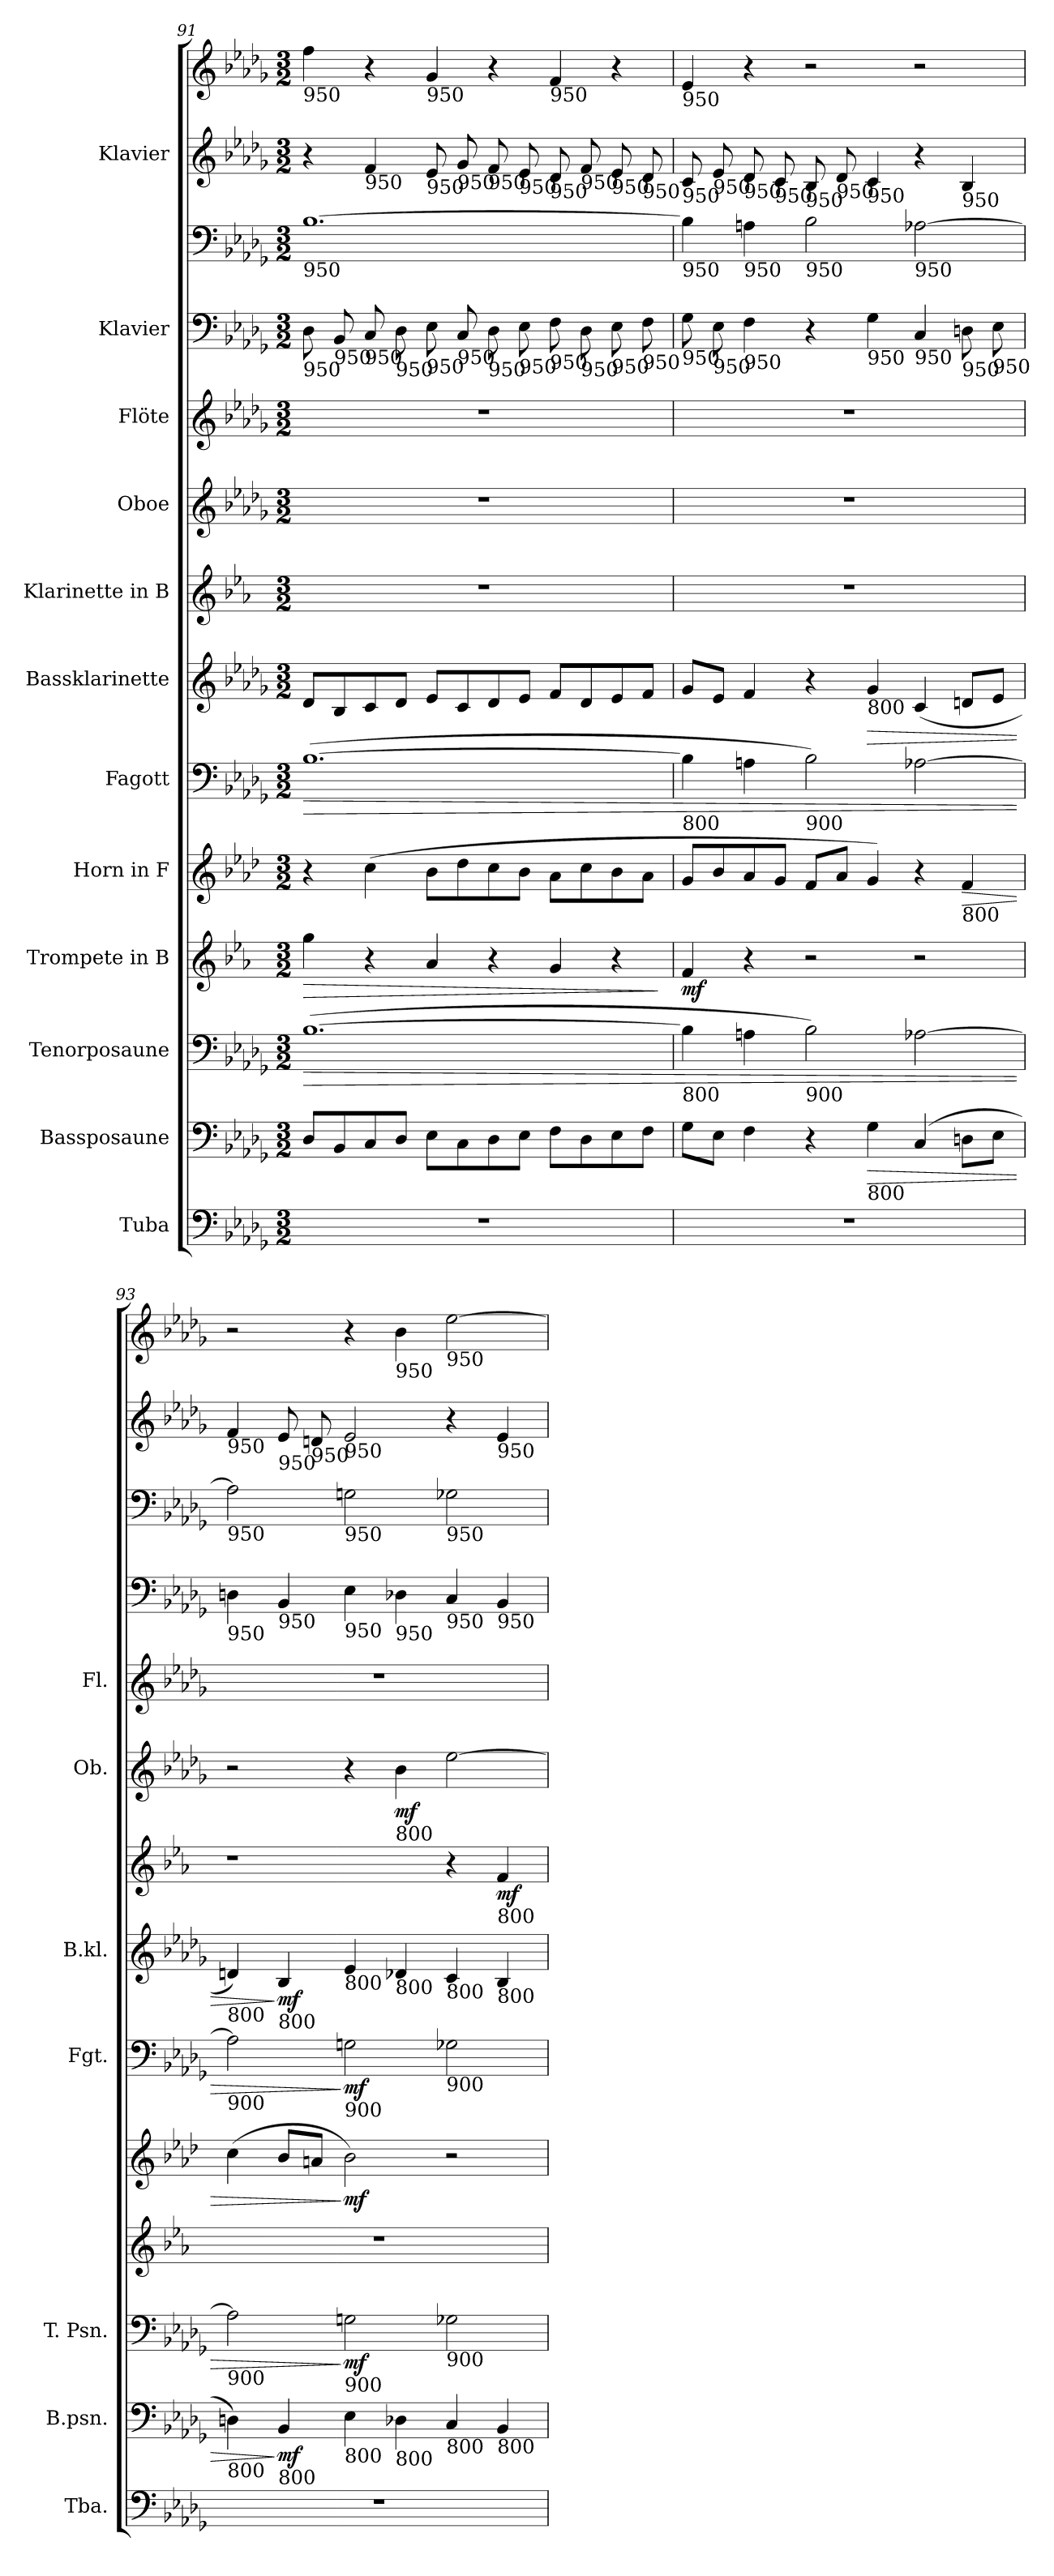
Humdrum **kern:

**kern	**kern	**dynam	**kern	**dynam	**kern	**dynam	**kern	**dynam	**kern	**dynam	**kern	**dynam	**kern	**dynam	**kern	**dynam	**kern	**kern	**kern	**kern	**kern
*part12	*part11	*part11	*part10	*part10	*part9	*part9	*part8	*part8	*part7	*part7	*part6	*part6	*part5	*part5	*part4	*part4	*part3	*part2	*part2	*part1	*part1
*staff14	*staff13	*staff13	*staff12	*staff12	*staff11	*staff11	*staff10	*staff10	*staff9	*staff9	*staff8	*staff8	*staff7	*staff7	*staff6	*staff6	*staff5	*staff4	*staff3	*staff2	*staff1
*I"Tuba	*I"Bassposaune	*	*I"Tenorposaune	*	*I"Trompete in B	*	*I"Horn in F	*	*I"Fagott	*	*I"Bassklarinette	*	*I"Klarinette in B	*	*I"Oboe	*	*I"Flöte	*I"Klavier	*	*I"Klavier	*
*I'Tba.	*I'B.psn.	*	*I'T. Psn.	*	*	*	*	*	*I'Fgt.	*	*I'B.kl.	*	*	*	*I'Ob.	*	*I'Fl.	*	*	*	*
*clefF4	*clefF4	*	*clefF4	*	*clefG2	*	*clefG2	*	*clefF4	*	*clefG2	*	*clefG2	*	*clefG2	*	*clefG2	*clefF4	*clefF4	*clefG2	*clefG2
*	*	*	*	*	*ITrd1c2	*	*ITrd4c7	*	*	*	*ITrd8c14	*	*ITrd1c2	*	*	*	*	*	*	*	*
*k[b-e-a-d-g-]	*k[b-e-a-d-g-]	*	*k[b-e-a-d-g-]	*	*k[b-e-a-d-g-]	*	*k[b-e-a-d-g-]	*	*k[b-e-a-d-g-]	*	*k[b-e-a-d-g-]	*	*k[b-e-a-d-g-]	*	*k[b-e-a-d-g-]	*	*k[b-e-a-d-g-]	*k[b-e-a-d-g-]	*k[b-e-a-d-g-]	*k[b-e-a-d-g-]	*k[b-e-a-d-g-]
*M3/2	*M3/2	*	*M3/2	*	*M3/2	*	*M3/2	*	*M3/2	*	*M3/2	*	*M3/2	*	*M3/2	*	*M3/2	*M3/2	*M3/2	*M3/2	*M3/2
=91	=91	=91	=91	=91	=91	=91	=91	=91	=91	=91	=91	=91	=91	=91	=91	=91	=91	=91	=91	=91	=91
!	!	!	!	!	!	!	!	!	!	!	!	!	!	!	!	!	!	!	!	!	!LO:TX:b:t=950
!	!	!	!	!	!	!	!	!	!	!	!	!	!	!	!	!	!	!	!LO:TX:b:t=950	!	!
!	!	!	!	!	!	!	!	!	!	!	!	!	!	!	!	!	!	!LO:TX:b:t=950	!	!	!
!	!	!	!	!LO:HP:b	!	!LO:HP:b	!	!	!	!LO:HP:b	!	!	!	!	!	!	!	!	!	!	!
1.r	8D-/L	.	(>[1.B-	>	4ff\	>	4r	.	(>[1.B-	>	8D-/L	.	1.r	.	1.r	.	1.r	8D-\	[1.B-	4r	4ff\
!	!	!	!	!	!	!	!	!	!	!	!	!	!	!	!	!	!	!LO:TX:b:t=950	!	!	!
.	8BB-/	.	.	.	.	.	.	.	.	.	8BB-/	.	.	.	.	.	.	8BB-/	.	.	.
!	!	!	!	!	!	!	!	!	!	!	!	!	!	!	!	!	!	!	!	!LO:TX:b:t=950	!
!	!	!	!	!	!	!	!	!	!	!	!	!	!	!	!	!	!	!LO:TX:b:t=950	!	!	!
.	8C/	.	.	.	4r	.	(>4f\	.	.	.	8C/	.	.	.	.	.	.	8C/	.	4f/	4r
!	!	!	!	!	!	!	!	!	!	!	!	!	!	!	!	!	!	!LO:TX:b:t=950	!	!	!
.	8D-/J	.	.	.	.	.	.	.	.	.	8D-/J	.	.	.	.	.	.	8D-\	.	.	.
!	!	!	!	!	!	!	!	!	!	!	!	!	!	!	!	!	!	!	!	!	!LO:TX:b:t=950
!	!	!	!	!	!	!	!	!	!	!	!	!	!	!	!	!	!	!	!	!LO:TX:b:t=950	!
!	!	!	!	!	!	!	!	!	!	!	!	!	!	!	!	!	!	!LO:TX:b:t=950	!	!	!
.	8E-\L	.	.	.	4g-/	.	8e-\L	.	.	.	8E-/L	.	.	.	.	.	.	8E-\	.	8e-/	4g-/
!	!	!	!	!	!	!	!	!	!	!	!	!	!	!	!	!	!	!	!	!LO:TX:b:t=950	!
!	!	!	!	!	!	!	!	!	!	!	!	!	!	!	!	!	!	!LO:TX:b:t=950	!	!	!
.	8C\	.	.	.	.	.	8g-\	.	.	.	8C/	.	.	.	.	.	.	8C/	.	8g-/	.
!	!	!	!	!	!	!	!	!	!	!	!	!	!	!	!	!	!	!	!	!LO:TX:b:t=950	!
!	!	!	!	!	!	!	!	!	!	!	!	!	!	!	!	!	!	!LO:TX:b:t=950	!	!	!
.	8D-\	.	.	.	4r	.	8f\	.	.	.	8D-/	.	.	.	.	.	.	8D-\	.	8f/	4r
!	!	!	!	!	!	!	!	!	!	!	!	!	!	!	!	!	!	!	!	!LO:TX:b:t=950	!
!	!	!	!	!	!	!	!	!	!	!	!	!	!	!	!	!	!	!LO:TX:b:t=950	!	!	!
.	8E-\J	.	.	.	.	.	8e-\J	.	.	.	8E-/J	.	.	.	.	.	.	8E-\	.	8e-/	.
!	!	!	!	!	!	!	!	!	!	!	!	!	!	!	!	!	!	!	!	!	!LO:TX:b:t=950
!	!	!	!	!	!	!	!	!	!	!	!	!	!	!	!	!	!	!	!	!LO:TX:b:t=950	!
!	!	!	!	!	!	!	!	!	!	!	!	!	!	!	!	!	!	!LO:TX:b:t=950	!	!	!
.	8F\L	.	.	.	4f/	.	8d-\L	.	.	.	8F/L	.	.	.	.	.	.	8F\	.	8d-/	4f/
!	!	!	!	!	!	!	!	!	!	!	!	!	!	!	!	!	!	!	!	!LO:TX:b:t=950	!
!	!	!	!	!	!	!	!	!	!	!	!	!	!	!	!	!	!	!LO:TX:b:t=950	!	!	!
.	8D-\	.	.	.	.	.	8f\	.	.	.	8D-/	.	.	.	.	.	.	8D-\	.	8f/	.
!	!	!	!	!	!	!	!	!	!	!	!	!	!	!	!	!	!	!	!	!LO:TX:b:t=950	!
!	!	!	!	!	!	!	!	!	!	!	!	!	!	!	!	!	!	!LO:TX:b:t=950	!	!	!
.	8E-\	.	.	.	4r	.	8e-\	.	.	.	8E-/	.	.	.	.	.	.	8E-\	.	8e-/	4r
!	!	!	!	!	!	!	!	!	!	!	!	!	!	!	!	!	!	!	!	!LO:TX:b:t=950	!
!	!	!	!	!	!	!	!	!	!	!	!	!	!	!	!	!	!	!LO:TX:b:t=950	!	!	!
.	8F\J	.	.	.	.	.	8d-\J	.	.	.	8F/J	.	.	.	.	.	.	8F\	.	8d-/	.
.	.	.	.	.	.	]	.	.	.	.	.	.	.	.	.	.	.	.	.	.	.
=92	=92	=92	=92	=92	=92	=92	=92	=92	=92	=92	=92	=92	=92	=92	=92	=92	=92	=92	=92	=92	=92
!	!	!	!	!	!	!	!	!	!	!	!	!	!	!	!	!	!	!	!	!	!LO:TX:b:t=950
!	!	!	!	!	!	!	!	!	!	!	!	!	!	!	!	!	!	!	!	!LO:TX:b:t=950	!
!	!	!	!	!	!	!	!	!	!	!	!	!	!	!	!	!	!	!	!LO:TX:b:t=950	!	!
!	!	!	!	!	!	!	!	!	!	!	!	!	!	!	!	!	!	!LO:TX:b:t=950	!	!	!
!	!	!	!	!	!	!	!	!	!LO:TX:b:t=800	!	!	!	!	!	!	!	!	!	!	!	!
!	!	!	!LO:TX:b:t=800	!	!	!	!	!	!	!	!	!	!	!	!	!	!	!	!	!	!
!	!	!	!	!	!	!LO:DY:b	!	!	!	!	!	!	!	!	!	!	!	!	!	!	!
1.r	8G-\L	.	4B-\]	.	4e-/	mf	8c/L	.	4B-\]	.	8G-/L	.	1.r	.	1.r	.	1.r	8G-\	4B-\]	8c/	4e-/
!	!	!	!	!	!	!	!	!	!	!	!	!	!	!	!	!	!	!	!	!LO:TX:b:t=950	!
!	!	!	!	!	!	!	!	!	!	!	!	!	!	!	!	!	!	!LO:TX:b:t=950	!	!	!
.	8E-\J	.	.	.	.	.	8e-/	.	.	.	8E-/J	.	.	.	.	.	.	8E-\	.	8e-/	.
!	!	!	!	!	!	!	!	!	!	!	!	!	!	!	!	!	!	!	!	!LO:TX:b:t=950	!
!	!	!	!	!	!	!	!	!	!	!	!	!	!	!	!	!	!	!	!LO:TX:b:t=950	!	!
!	!	!	!	!	!	!	!	!	!	!	!	!	!	!	!	!	!	!LO:TX:b:t=950	!	!	!
.	4F\	.	4An\	.	4r	.	8d-/	.	4An\	.	4F/	.	.	.	.	.	.	4F\	4An\	8d-/	4r
!	!	!	!	!	!	!	!	!	!	!	!	!	!	!	!	!	!	!	!	!LO:TX:b:t=950	!
.	.	.	.	.	.	.	8c/J	.	.	.	.	.	.	.	.	.	.	.	.	8c/	.
!	!	!	!	!	!	!	!	!	!	!	!	!	!	!	!	!	!	!	!	!LO:TX:b:t=950	!
!	!	!	!	!	!	!	!	!	!	!	!	!	!	!	!	!	!	!	!LO:TX:b:t=950	!	!
!	!	!	!	!	!	!	!	!	!LO:TX:b:t=900	!	!	!	!	!	!	!	!	!	!	!	!
!	!	!	!LO:TX:b:t=900	!	!	!	!	!	!	!	!	!	!	!	!	!	!	!	!	!	!
.	4r	.	2B-\)	.	2r	.	8B-/L	.	2B-\)	.	4r	.	.	.	.	.	.	4r	2B-\	8B-/	2r
!	!	!	!	!	!	!	!	!	!	!	!	!	!	!	!	!	!	!	!	!LO:TX:b:t=950	!
.	.	.	.	.	.	.	8d-/J	.	.	.	.	.	.	.	.	.	.	.	.	8d-/	.
!	!	!	!	!	!	!	!	!	!	!	!	!	!	!	!	!	!	!	!	!LO:TX:b:t=950	!
!	!	!	!	!	!	!	!	!	!	!	!	!	!	!	!	!	!	!LO:TX:b:t=950	!	!	!
!	!	!	!	!	!	!	!	!	!	!	!LO:TX:b:t=800	!	!	!	!	!	!	!	!	!	!
!	!LO:TX:b:t=800	!	!	!	!	!	!	!	!	!	!	!	!	!	!	!	!	!	!	!	!
!	!	!LO:HP:b	!	!	!	!	!	!	!	!	!	!LO:HP:b	!	!	!	!	!	!	!	!	!
.	4G-\	>	.	.	.	.	4c/)	.	.	.	4G-/	>	.	.	.	.	.	4G-\	.	4c/	.
!	!	!	!	!	!	!	!	!	!	!	!	!	!	!	!	!	!	!	!LO:TX:b:t=950	!	!
!	!	!	!	!	!	!	!	!	!	!	!	!	!	!	!	!	!	!LO:TX:b:t=950	!	!	!
.	(>4C/	.	[2A-X\	.	2r	.	4r	.	[2A-X\	.	(<4C/	.	.	.	.	.	.	4C/	[2A-X\	4r	2r
!	!	!	!	!	!	!	!	!	!	!	!	!	!	!	!	!	!	!	!	!LO:TX:b:t=950	!
!	!	!	!	!	!	!	!	!	!	!	!	!	!	!	!	!	!	!LO:TX:b:t=950	!	!	!
!	!	!	!	!	!	!	!LO:TX:b:t=800	!	!	!	!	!	!	!	!	!	!	!	!	!	!
!	!	!	!	!	!	!	!	!LO:HP:b	!	!	!	!	!	!	!	!	!	!	!	!	!
.	8Dn\L	.	.	.	.	.	4B-/	>	.	.	8Dn/L	.	.	.	.	.	.	8Dn\	.	4B-/	.
!	!	!	!	!	!	!	!	!	!	!	!	!	!	!	!	!	!	!LO:TX:b:t=950	!	!	!
.	8E-\J	.	.	.	.	.	.	.	.	.	8E-/J	.	.	.	.	.	.	8E-\	.	.	.
=93	=93	=93	=93	=93	=93	=93	=93	=93	=93	=93	=93	=93	=93	=93	=93	=93	=93	=93	=93	=93	=93
!	!	!	!	!	!	!	!	!	!	!	!	!	!	!	!	!	!	!	!	!LO:TX:b:t=950	!
!	!	!	!	!	!	!	!	!	!	!	!	!	!	!	!	!	!	!	!LO:TX:b:t=950	!	!
!	!	!	!	!	!	!	!	!	!	!	!	!	!	!	!	!	!	!LO:TX:b:t=950	!	!	!
!	!	!	!	!	!	!	!	!	!	!	!LO:TX:b:t=800	!	!	!	!	!	!	!	!	!	!
!	!	!	!	!	!	!	!	!	!LO:TX:b:t=900	!	!	!	!	!	!	!	!	!	!	!	!
!	!	!	!LO:TX:b:t=900	!	!	!	!	!	!	!	!	!	!	!	!	!	!	!	!	!	!
!	!LO:TX:b:t=800	!	!	!	!	!	!	!	!	!	!	!	!	!	!	!	!	!	!	!	!
1.r	4Dn\)	.	2A-\]	.	1.r	.	(>4f\	.	2A-\]	.	4Dn/)	.	1r	.	2r	.	1.r	4Dn\	2A-\]	4f/	2r
!	!	!	!	!	!	!	!	!	!	!	!	!	!	!	!	!	!	!	!	!LO:TX:b:t=950	!
!	!	!	!	!	!	!	!	!	!	!	!	!	!	!	!	!	!	!LO:TX:b:t=950	!	!	!
!	!	!	!	!	!	!	!	!	!	!	!LO:TX:b:t=800	!	!	!	!	!	!	!	!	!	!
!	!LO:TX:b:t=800	!	!	!	!	!	!	!	!	!	!	!	!	!	!	!	!	!	!	!	!
!	!	!LO:DY:n=1:b	!	!	!	!	!	!	!	!	!	!LO:DY:n=1:b	!	!	!	!	!	!	!	!	!
.	4BB-/	] mf	.	.	.	.	8e-/L	.	.	.	4BB-/	] mf	.	.	.	.	.	4BB-/	.	8e-/	.
!	!	!	!	!	!	!	!	!	!	!	!	!	!	!	!	!	!	!	!	!LO:TX:b:t=950	!
.	.	.	.	.	.	.	8dn/J	.	.	.	.	.	.	.	.	.	.	.	.	8dn/	.
!	!	!	!	!	!	!	!	!	!	!	!	!	!	!	!	!	!	!	!	!LO:TX:b:t=950	!
!	!	!	!	!	!	!	!	!	!	!	!	!	!	!	!	!	!	!	!LO:TX:b:t=950	!	!
!	!	!	!	!	!	!	!	!	!	!	!	!	!	!	!	!	!	!LO:TX:b:t=950	!	!	!
!	!	!	!	!	!	!	!	!	!	!	!LO:TX:b:t=800	!	!	!	!	!	!	!	!	!	!
!	!	!	!	!	!	!	!	!	!LO:TX:b:t=900	!	!	!	!	!	!	!	!	!	!	!	!
!	!	!	!LO:TX:b:t=900	!	!	!	!	!	!	!	!	!	!	!	!	!	!	!	!	!	!
!	!LO:TX:b:t=800	!	!	!	!	!	!	!	!	!	!	!	!	!	!	!	!	!	!	!	!
!	!	!	!	!LO:DY:n=1:b	!	!	!	!LO:DY:n=1:b	!	!LO:DY:n=1:b	!	!	!	!	!	!	!	!	!	!	!
.	4E-\	.	2Gn\	] mf	.	.	2e-\)	] mf	2Gn\	] mf	4E-/	.	.	.	4r	.	.	4E-\	2Gn\	2e-/	4r
!	!	!	!	!	!	!	!	!	!	!	!	!	!	!	!	!	!	!	!	!	!LO:TX:b:t=950
!	!	!	!	!	!	!	!	!	!	!	!	!	!	!	!	!	!	!LO:TX:b:t=950	!	!	!
!	!	!	!	!	!	!	!	!	!	!	!	!	!	!	!LO:TX:b:t=800	!	!	!	!	!	!
!	!	!	!	!	!	!	!	!	!	!	!LO:TX:b:t=800	!	!	!	!	!	!	!	!	!	!
!	!LO:TX:b:t=800	!	!	!	!	!	!	!	!	!	!	!	!	!	!	!	!	!	!	!	!
!	!	!	!	!	!	!	!	!	!	!	!	!	!	!	!	!LO:DY:b	!	!	!	!	!
.	4D-X\	.	.	.	.	.	.	.	.	.	4D-X/	.	.	.	4b-\	mf	.	4D-X\	.	.	4b-\
!	!	!	!	!	!	!	!	!	!	!	!	!	!	!	!	!	!	!	!	!	!LO:TX:b:t=950
!	!	!	!	!	!	!	!	!	!	!	!	!	!	!	!	!	!	!	!LO:TX:b:t=950	!	!
!	!	!	!	!	!	!	!	!	!	!	!	!	!	!	!	!	!	!LO:TX:b:t=950	!	!	!
!	!	!	!	!	!	!	!	!	!	!	!LO:TX:b:t=800	!	!	!	!	!	!	!	!	!	!
!	!	!	!	!	!	!	!	!	!LO:TX:b:t=900	!	!	!	!	!	!	!	!	!	!	!	!
!	!	!	!LO:TX:b:t=900	!	!	!	!	!	!	!	!	!	!	!	!	!	!	!	!	!	!
!	!LO:TX:b:t=800	!	!	!	!	!	!	!	!	!	!	!	!	!	!	!	!	!	!	!	!
.	4C/	.	2G-X\	.	.	.	2r	.	2G-X\	.	4C/	.	4r	.	[2ee-\	.	.	4C/	2G-X\	4r	[2ee-\
!	!	!	!	!	!	!	!	!	!	!	!	!	!	!	!	!	!	!	!	!LO:TX:b:t=950	!
!	!	!	!	!	!	!	!	!	!	!	!	!	!	!	!	!	!	!LO:TX:b:t=950	!	!	!
!	!	!	!	!	!	!	!	!	!	!	!	!	!LO:TX:b:t=800	!	!	!	!	!	!	!	!
!	!	!	!	!	!	!	!	!	!	!	!LO:TX:b:t=800	!	!	!	!	!	!	!	!	!	!
!	!LO:TX:b:t=800	!	!	!	!	!	!	!	!	!	!	!	!	!	!	!	!	!	!	!	!
!	!	!	!	!	!	!	!	!	!	!	!	!	!	!LO:DY:b	!	!	!	!	!	!	!
.	4BB-/	.	.	.	.	.	.	.	.	.	4BB-/	.	4e-/	mf	.	.	.	4BB-/	.	4e-/	.
=	=	=	=	=	=	=	=	=	=	=	=	=	=	=	=	=	=	=	=	=	=
*-	*-	*-	*-	*-	*-	*-	*-	*-	*-	*-	*-	*-	*-	*-	*-	*-	*-	*-	*-	*-	*-
